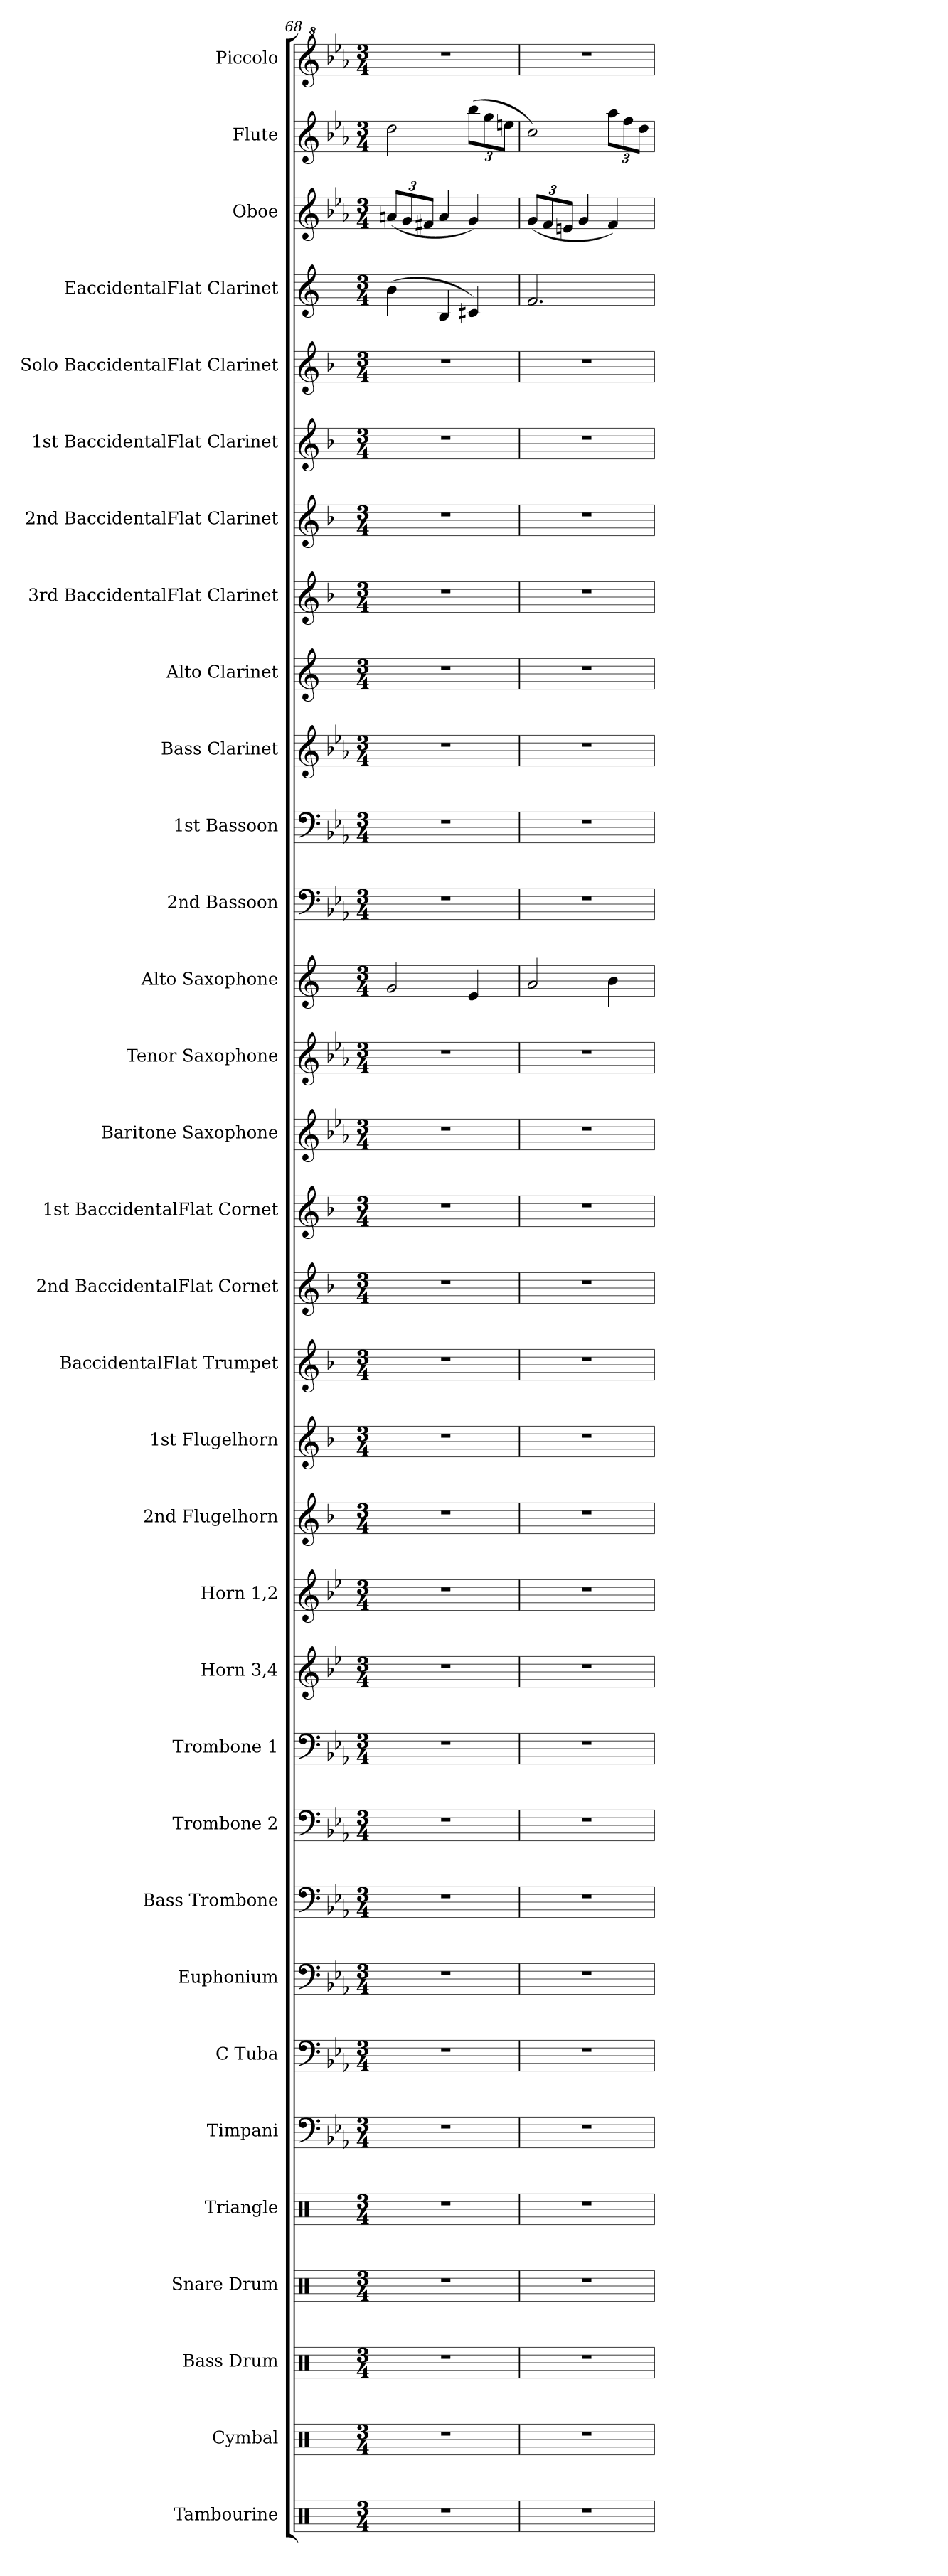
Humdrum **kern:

**kern	**kern	**kern	**kern	**kern	**kern	**kern	**kern	**kern	**kern	**kern	**kern	**kern	**kern	**kern	**kern	**kern	**kern	**kern	**kern	**kern	**kern	**kern	**kern	**kern	**kern	**kern	**kern	**kern	**kern	**kern	**kern	**kern
*part33	*part32	*part31	*part30	*part29	*part28	*part27	*part26	*part25	*part24	*part23	*part22	*part21	*part20	*part19	*part18	*part17	*part16	*part15	*part14	*part13	*part12	*part11	*part10	*part9	*part8	*part7	*part6	*part5	*part4	*part3	*part2	*part1
*staff33	*staff32	*staff31	*staff30	*staff29	*staff28	*staff27	*staff26	*staff25	*staff24	*staff23	*staff22	*staff21	*staff20	*staff19	*staff18	*staff17	*staff16	*staff15	*staff14	*staff13	*staff12	*staff11	*staff10	*staff9	*staff8	*staff7	*staff6	*staff5	*staff4	*staff3	*staff2	*staff1
*I"Tambourine	*I"Cymbal	*I"Bass Drum	*I"Snare Drum	*I"Triangle	*I"Timpani	*I"C Tuba	*I"Euphonium	*I"Bass Trombone	*I"Trombone 2	*I"Trombone 1	*I"Horn 3,4	*I"Horn 1,2	*I"2nd Flugelhorn	*I"1st Flugelhorn	*I"BaccidentalFlat Trumpet	*I"2nd BaccidentalFlat Cornet	*I"1st BaccidentalFlat Cornet	*I"Baritone Saxophone	*I"Tenor Saxophone	*I"Alto Saxophone	*I"2nd Bassoon	*I"1st Bassoon	*I"Bass Clarinet	*I"Alto Clarinet	*I"3rd BaccidentalFlat Clarinet	*I"2nd BaccidentalFlat Clarinet	*I"1st BaccidentalFlat Clarinet	*I"Solo BaccidentalFlat Clarinet	*I"EaccidentalFlat Clarinet	*I"Oboe	*I"Flute	*I"Piccolo
*I'Tamb.	*I'Cym.	*I'B. Dr.	*I'Sn. Dr.	*I'Trgl.	*I'Timp.	*I'C Tu.	*I'Eu.	*I'B. Trb.	*I'Trb. 2	*I'Trb. 1	*I'Hn. 3,4	*I'Hn. 1,2	*I'2nd Flghn.	*I'1st Flghn.	*I'BaccidentalFlat Tpt.	*I'2nd BaccidentalFlat Cnt.	*I'1st BaccidentalFlat Cnt.	*I'Bar. Sax.	*I'T. Sax.	*I'A. Sax.	*I'2nd Bsn.	*I'1st Bsn.	*I'B. Cl.	*I'A. Cl.	*I'3rd BaccidentalFlat Cl.	*I'2nd BaccidentalFlat Cl.	*I'1st BaccidentalFlat Cl.	*I'Solo BaccidentalFlat Cl.	*I'EaccidentalFlat Cl.	*I'Ob.	*I'Fl.	*I'Picc.
*clefX	*clefX	*clefX	*clefX	*clefX	*clefF4	*clefF4	*clefF4	*clefF4	*clefF4	*clefF4	*clefG2	*clefG2	*clefG2	*clefG2	*clefG2	*clefG2	*clefG2	*clefG2	*clefG2	*clefG2	*clefF4	*clefF4	*clefG2	*clefG2	*clefG2	*clefG2	*clefG2	*clefG2	*clefG2	*clefG2	*clefG2	*clefG^2
*	*	*	*	*	*	*	*	*	*	*	*ITrd4c7	*ITrd4c7	*ITrd1c2	*ITrd1c2	*ITrd1c2	*ITrd1c2	*ITrd1c2	*ITrd12c21	*ITrd8c14	*ITrd5c9	*	*	*ITrd8c14	*ITrd5c9	*ITrd1c2	*ITrd1c2	*ITrd1c2	*ITrd1c2	*ITrd-2c-3	*	*	*ITrd-7c-12
*k[]	*k[]	*k[]	*k[]	*k[]	*k[b-e-a-]	*k[b-e-a-]	*k[b-e-a-]	*k[b-e-a-]	*k[b-e-a-]	*k[b-e-a-]	*k[b-e-a-]	*k[b-e-a-]	*k[b-e-a-]	*k[b-e-a-]	*k[b-e-a-]	*k[b-e-a-]	*k[b-e-a-]	*k[b-e-a-]	*k[b-e-a-]	*k[b-e-a-]	*k[b-e-a-]	*k[b-e-a-]	*k[b-e-a-]	*k[b-e-a-]	*k[b-e-a-]	*k[b-e-a-]	*k[b-e-a-]	*k[b-e-a-]	*k[b-e-a-]	*k[b-e-a-]	*k[b-e-a-]	*k[b-e-a-]
*M3/4	*M3/4	*M3/4	*M3/4	*M3/4	*M3/4	*M3/4	*M3/4	*M3/4	*M3/4	*M3/4	*M3/4	*M3/4	*M3/4	*M3/4	*M3/4	*M3/4	*M3/4	*M3/4	*M3/4	*M3/4	*M3/4	*M3/4	*M3/4	*M3/4	*M3/4	*M3/4	*M3/4	*M3/4	*M3/4	*M3/4	*M3/4	*M3/4
*	*	*	*	*	*	*	*	*	*	*	*	*	*	*	*	*	*	*	*	*	*	*	*	*	*	*	*	*	*	*Xbrackettup	*	*
=68	=68	=68	=68	=68	=68	=68	=68	=68	=68	=68	=68	=68	=68	=68	=68	=68	=68	=68	=68	=68	=68	=68	=68	=68	=68	=68	=68	=68	=68	=68	=68	=68
2.r	2.r	2.r	2.r	2.r	2.r	2.r	2.r	2.r	2.r	2.r	2.r	2.r	2.r	2.r	2.r	2.r	2.r	2.r	2.r	2B-/	2.r	2.r	2.r	2.r	2.r	2.r	2.r	2.r	(4dd\	(12an/L	2dd\	2.r
.	.	.	.	.	.	.	.	.	.	.	.	.	.	.	.	.	.	.	.	.	.	.	.	.	.	.	.	.	.	12g/	.	.
.	.	.	.	.	.	.	.	.	.	.	.	.	.	.	.	.	.	.	.	.	.	.	.	.	.	.	.	.	.	12f#X/J	.	.
.	.	.	.	.	.	.	.	.	.	.	.	.	.	.	.	.	.	.	.	.	.	.	.	.	.	.	.	.	4d/	4a/	.	.
*	*	*	*	*	*	*	*	*	*	*	*	*	*	*	*	*	*	*	*	*	*	*	*	*	*	*	*	*	*	*	*Xbrackettup	*
.	.	.	.	.	.	.	.	.	.	.	.	.	.	.	.	.	.	.	.	4G/	.	.	.	.	.	.	.	.	4en/)	4g/)	(12bb-\L	.
.	.	.	.	.	.	.	.	.	.	.	.	.	.	.	.	.	.	.	.	.	.	.	.	.	.	.	.	.	.	.	12gg\	.
.	.	.	.	.	.	.	.	.	.	.	.	.	.	.	.	.	.	.	.	.	.	.	.	.	.	.	.	.	.	.	12een\J	.
=69	=69	=69	=69	=69	=69	=69	=69	=69	=69	=69	=69	=69	=69	=69	=69	=69	=69	=69	=69	=69	=69	=69	=69	=69	=69	=69	=69	=69	=69	=69	=69	=69
2.r	2.r	2.r	2.r	2.r	2.r	2.r	2.r	2.r	2.r	2.r	2.r	2.r	2.r	2.r	2.r	2.r	2.r	2.r	2.r	2c/	2.r	2.r	2.r	2.r	2.r	2.r	2.r	2.r	2.a-/	(12g/L	2cc\)	2.r
.	.	.	.	.	.	.	.	.	.	.	.	.	.	.	.	.	.	.	.	.	.	.	.	.	.	.	.	.	.	12f/	.	.
.	.	.	.	.	.	.	.	.	.	.	.	.	.	.	.	.	.	.	.	.	.	.	.	.	.	.	.	.	.	12en/J	.	.
.	.	.	.	.	.	.	.	.	.	.	.	.	.	.	.	.	.	.	.	.	.	.	.	.	.	.	.	.	.	4g/	.	.
.	.	.	.	.	.	.	.	.	.	.	.	.	.	.	.	.	.	.	.	4d\	.	.	.	.	.	.	.	.	.	4f/)	12aa-\L	.
.	.	.	.	.	.	.	.	.	.	.	.	.	.	.	.	.	.	.	.	.	.	.	.	.	.	.	.	.	.	.	12ff\	.
.	.	.	.	.	.	.	.	.	.	.	.	.	.	.	.	.	.	.	.	.	.	.	.	.	.	.	.	.	.	.	12dd\J	.
=	=	=	=	=	=	=	=	=	=	=	=	=	=	=	=	=	=	=	=	=	=	=	=	=	=	=	=	=	=	=	=	=
*-	*-	*-	*-	*-	*-	*-	*-	*-	*-	*-	*-	*-	*-	*-	*-	*-	*-	*-	*-	*-	*-	*-	*-	*-	*-	*-	*-	*-	*-	*-	*-	*-
